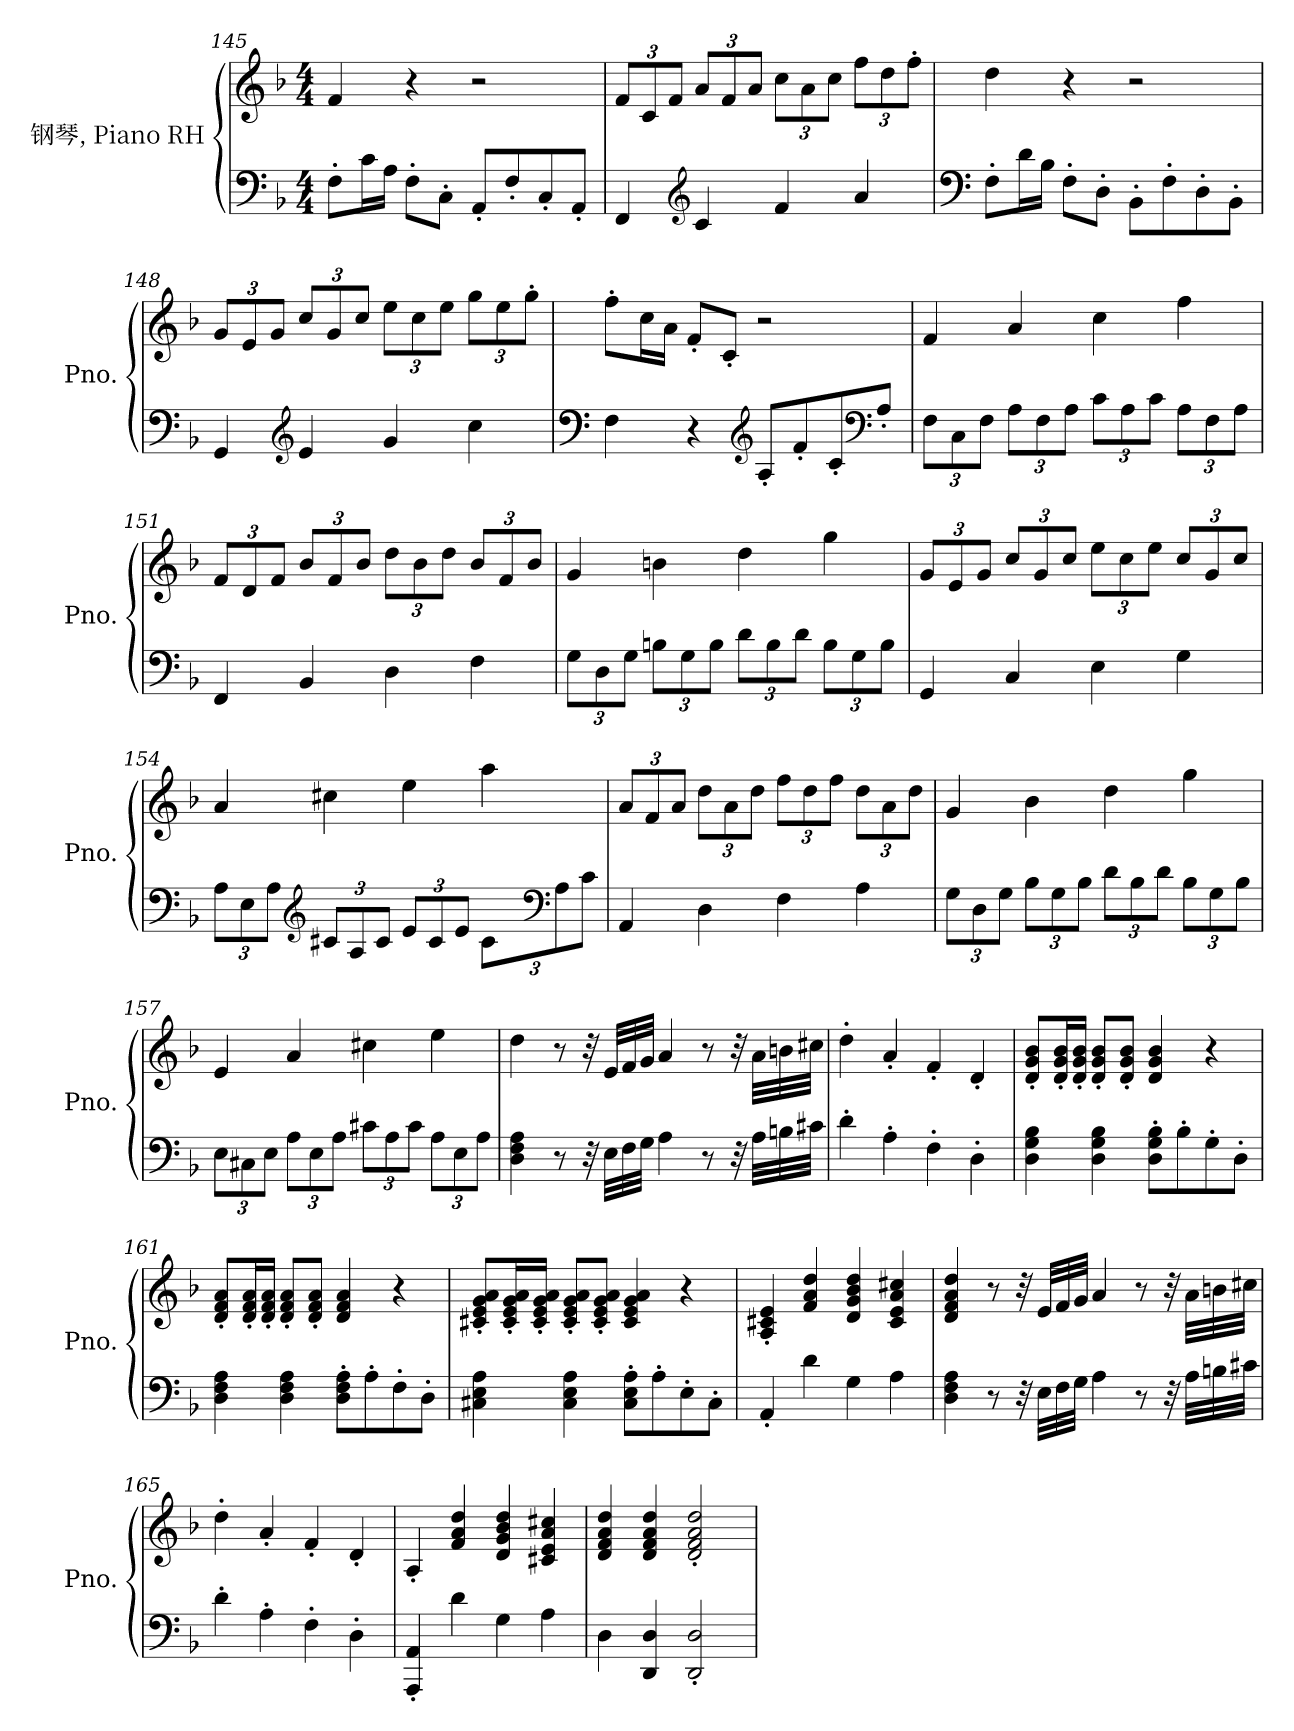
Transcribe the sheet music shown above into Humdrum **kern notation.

**kern	**kern
*part1	*part1
*staff2	*staff1
*I"钢琴, Piano RH	*
*I'Pno.	*
*clefF4	*clefG2
*k[b-]	*k[b-]
*M4/4	*M4/4
=145	=145
8F'\L	4f/
16c\L	.
16A\JJ	.
8F'\L	4r
8C'\J	.
8AA'/L	2r
8F'/	.
8C'/	.
8AA'/J	.
=146	=146
*	*Xbrackettup
4FF/	12f/L
.	12c/
.	12f/J
*clefG2	*
4c/	12a/L
.	12f/
.	12a/J
4f/	12cc\L
.	12a\
.	12cc\J
4a/	12ff\L
.	12dd\
.	12ff'\J
!!LO:LB:g=z
=147	=147
*clefF4	*
8F'\L	4dd\
16d\L	.
16B-\JJ	.
8F'\L	4r
8D'\J	.
8BB-'\L	2r
8F'\	.
8D'\	.
8BB-'\J	.
=148	=148
4GG/	12g/L
.	12e/
.	12g/J
*clefG2	*
4e/	12cc/L
.	12g/
.	12cc/J
4g/	12ee\L
.	12cc\
.	12ee\J
4cc\	12gg\L
.	12ee\
.	12gg'\J
=149	=149
*clefF4	*
4F\	8ff'\L
.	16cc\L
.	16a\JJ
4r	8f'/L
.	8c'/J
*clefG2	*
8A'/L	2r
8f'/	.
8c'/	.
*clefF4	*
8A'/J	.
!!LO:LB:g=z
=150	=150
*Xbrackettup	*
12F\L	4f/
12C\	.
12F\J	.
12A\L	4a/
12F\	.
12A\J	.
12c\L	4cc\
12A\	.
12c\J	.
12A\L	4ff\
12F\	.
12A\J	.
=151	=151
4FF/	12f/L
.	12d/
.	12f/J
4BB-/	12b-/L
.	12f/
.	12b-/J
4D\	12dd\L
.	12b-\
.	12dd\J
4F\	12b-/L
.	12f/
.	12b-/J
=152	=152
12G\L	4g/
12D\	.
12G\J	.
12Bn\L	4bn\
12G\	.
12B\J	.
12d\L	4dd\
12B\	.
12d\J	.
12B\L	4gg\
12G\	.
12B\J	.
!!LO:LB:g=z
=153	=153
4GG/	12g/L
.	12e/
.	12g/J
4C/	12cc/L
.	12g/
.	12cc/J
4E\	12ee\L
.	12cc\
.	12ee\J
4G\	12cc/L
.	12g/
.	12cc/J
=154	=154
12A\L	4a/
12E\	.
12A\J	.
*clefG2	*
12c#X/L	4cc#X\
12A/	.
12c#/J	.
12e/L	4ee\
12c#/	.
12e/J	.
12c#\L	4aa\
*clefF4	*
12A\	.
12c#\J	.
=155	=155
4AA/	12a/L
.	12f/
.	12a/J
4D\	12dd\L
.	12a\
.	12dd\J
4F\	12ff\L
.	12dd\
.	12ff\J
4A\	12dd\L
.	12a\
.	12dd\J
!!LO:LB:g=z
=156	=156
12G\L	4g/
12D\	.
12G\J	.
12B-\L	4b-\
12G\	.
12B-\J	.
12d\L	4dd\
12B-\	.
12d\J	.
12B-\L	4gg\
12G\	.
12B-\J	.
=157	=157
12E\L	4e/
12C#X\	.
12E\J	.
12A\L	4a/
12E\	.
12A\J	.
12c#X\L	4cc#X\
12A\	.
12c#\J	.
12A\L	4ee\
12E\	.
12A\J	.
=158	=158
4D\ 4F\ 4A\	4dd\
8r	8r
32r	32r
32E\LLL	32e/LLL
32F\	32f/
32G\JJJ	32g/JJJ
4A\	4a/
8r	8r
32r	32r
32A\LLL	32a\LLL
32Bn\	32bn\
32c#X\JJJ	32cc#X\JJJ
=159	=159
4d'\	4dd'\
4A'\	4a'/
4F'\	4f'/
4D'\	4d'/
!!LO:PB:g=z
=160	=160
4D\ 4G\ 4B-\	8d/' 8g/' 8b-/'L
.	16d/' 16g/' 16b-/'L
.	16d/' 16g/' 16b-/'JJ
4D\ 4G\ 4B-\	8d/' 8g/' 8b-/'L
.	8d/' 8g/' 8b-/'J
8D\' 8G\' 8B-\'L	4d/ 4g/ 4b-/
8B-'\	.
8G'\	4r
8D'\J	.
=161	=161
4D\ 4F\ 4A\	8d/' 8f/' 8a/'L
.	16d/' 16f/' 16a/'L
.	16d/' 16f/' 16a/'JJ
4D\ 4F\ 4A\	8d/' 8f/' 8a/'L
.	8d/' 8f/' 8a/'J
8D\' 8F\' 8A\'L	4d/ 4f/ 4a/
8A'\	.
8F'\	4r
8D'\J	.
=162	=162
4C#X\ 4E\ 4A\	8c#X/' 8e/' 8g/' 8a/'L
.	16c#/' 16e/' 16g/' 16a/'L
.	16c#/' 16e/' 16g/' 16a/'JJ
4C#\ 4E\ 4A\	8c#/' 8e/' 8g/' 8a/'L
.	8c#/' 8e/' 8g/' 8a/'J
8C#\' 8E\' 8A\'L	4c#/ 4e/ 4g/ 4a/
8A'\	.
8E'\	4r
8C#'\J	.
=163	=163
4AA'/	4A/' 4c#X/' 4e/'
4d\	4f/ 4a/ 4dd/
4G\	4d/ 4g/ 4b-/ 4dd/
4A\	4c#/ 4e/ 4a/ 4cc#X/
!!LO:LB:g=z
=164	=164
4D\ 4F\ 4A\	4d/ 4f/ 4a/ 4dd/
8r	8r
32r	32r
32E\LLL	32e/LLL
32F\	32f/
32G\JJJ	32g/JJJ
4A\	4a/
8r	8r
32r	32r
32A\LLL	32a\LLL
32Bn\	32bn\
32c#X\JJJ	32cc#X\JJJ
=165	=165
4d'\	4dd'\
4A'\	4a'/
4F'\	4f'/
4D'\	4d'/
=166	=166
4AAA/' 4AA/'	4A'/
4d\	4f/ 4a/ 4dd/
4G\	4d/ 4g/ 4b-/ 4dd/
4A\	4c#X/ 4e/ 4a/ 4cc#X/
=167	=167
*	*MM139
4D\	4d/ 4f/ 4a/ 4dd/
*	*MM138
4DD/ 4D/	4d/ 4f/ 4a/ 4dd/
*	*MM114
2DD/' 2D/'	2d/' 2f/' 2a/' 2dd/'
=	=
*-	*-
